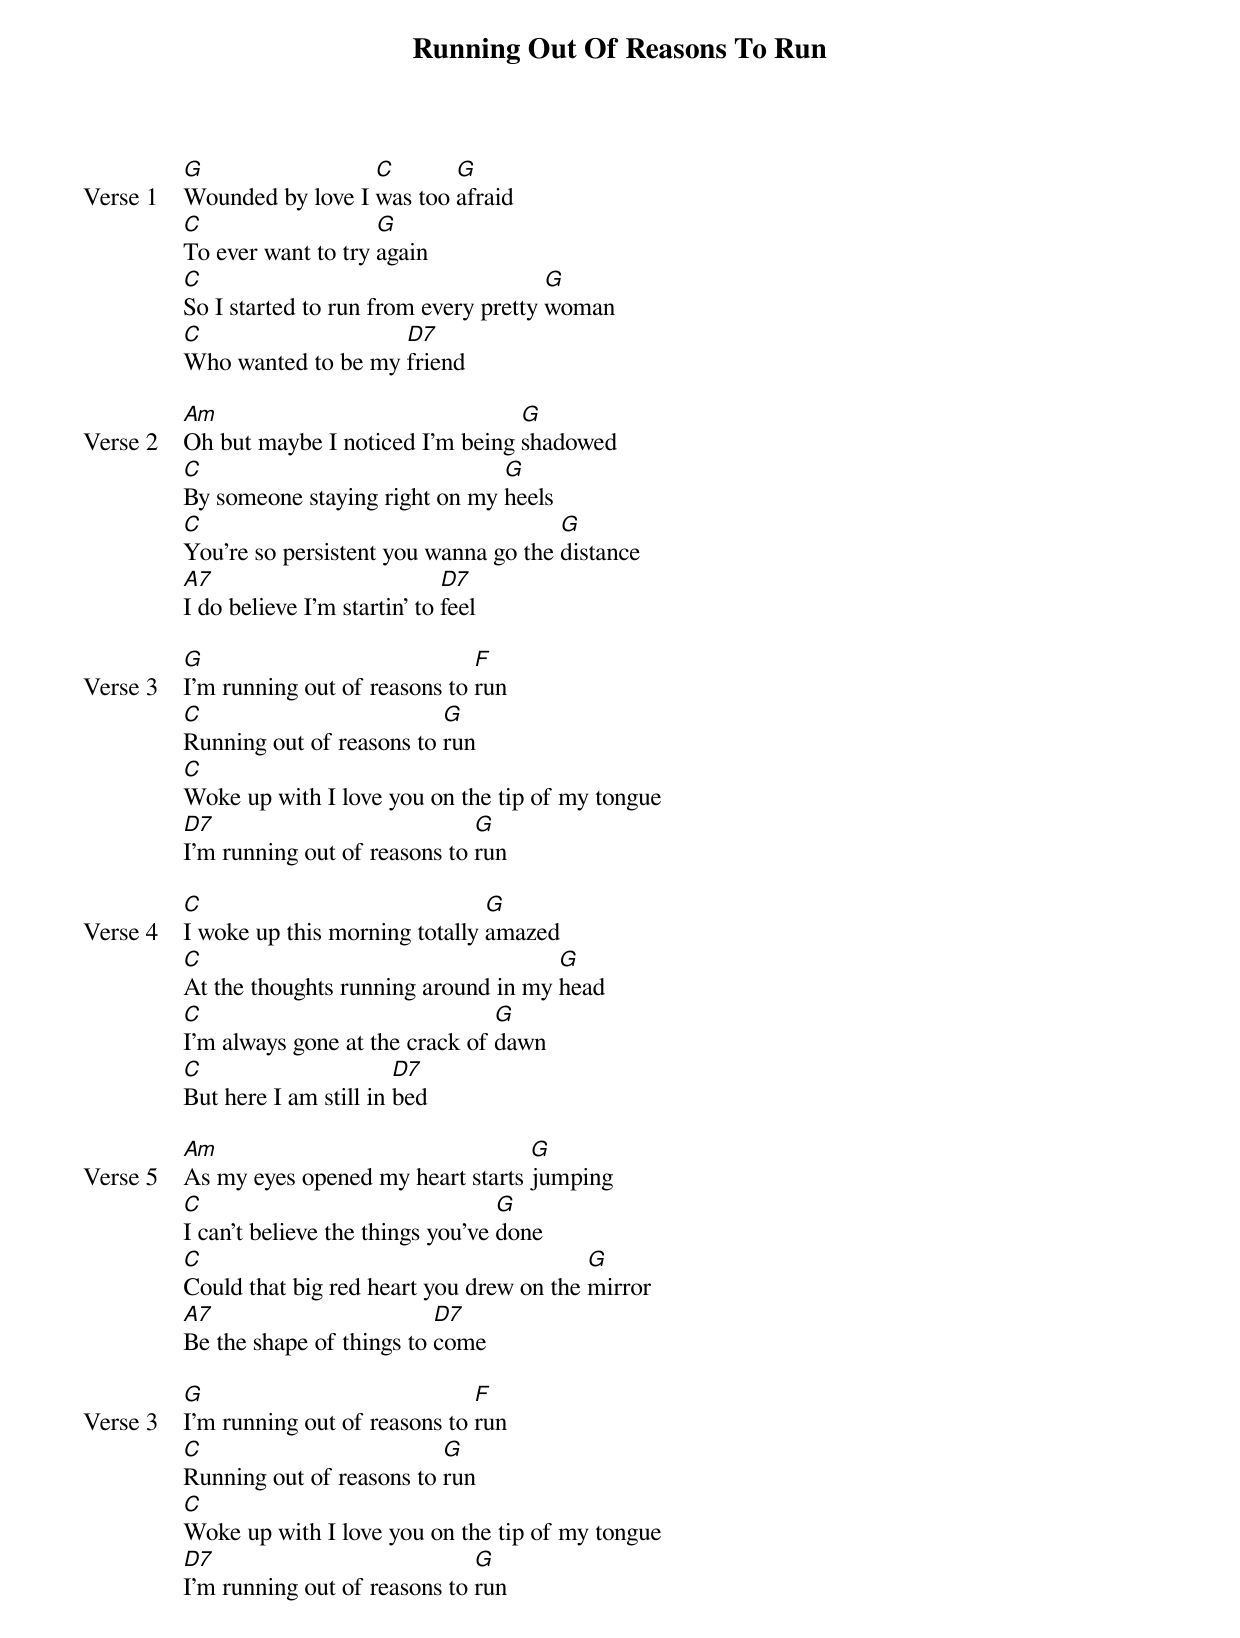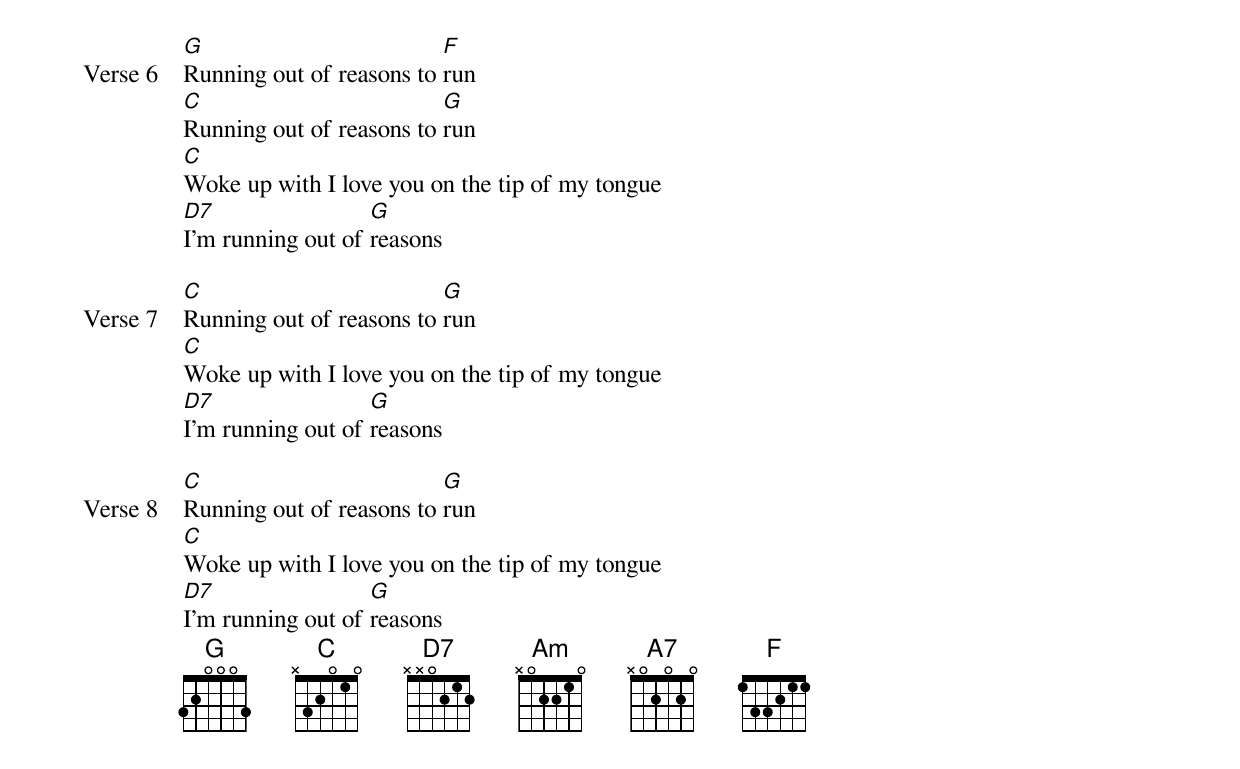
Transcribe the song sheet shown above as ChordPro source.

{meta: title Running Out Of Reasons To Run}
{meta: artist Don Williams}
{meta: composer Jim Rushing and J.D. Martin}

{start_of_verse: Verse 1}
[G]Wounded by love I [C]was too [G]afraid
[C]To ever want to try [G]again
[C]So I started to run from every pretty [G]woman
[C]Who wanted to be my [D7]friend
{end_of_verse}

{start_of_verse: Verse 2}
[Am]Oh but maybe I noticed I’m being [G]shadowed
[C]By someone staying right on my [G]heels
[C]You’re so persistent you wanna go the [G]distance
[A7]I do believe I’m startin’ to [D7]feel
{end_of_verse}

{start_of_verse: Verse 3}
[G]I’m running out of reasons to [F]run
[C]Running out of reasons to [G]run
[C]Woke up with I love you on the tip of my tongue
[D7]I’m running out of reasons to [G]run
{end_of_verse}

{start_of_verse: Verse 4}
[C]I woke up this morning totally [G]amazed
[C]At the thoughts running around in my [G]head
[C]I’m always gone at the crack of [G]dawn
[C]But here I am still in [D7]bed
{end_of_verse}

{start_of_verse: Verse 5}
[Am]As my eyes opened my heart starts [G]jumping
[C]I can’t believe the things you’ve [G]done
[C]Could that big red heart you drew on the [G]mirror
[A7]Be the shape of things to [D7]come
{end_of_verse}

{start_of_verse: Verse 3}
[G]I’m running out of reasons to [F]run
[C]Running out of reasons to [G]run
[C]Woke up with I love you on the tip of my tongue
[D7]I’m running out of reasons to [G]run
{end_of_verse}

{start_of_verse: Verse 6}
[G]Running out of reasons to [F]run
[C]Running out of reasons to [G]run
[C]Woke up with I love you on the tip of my tongue
[D7]I’m running out of [G]reasons
{end_of_verse}

{start_of_verse: Verse 7}
[C]Running out of reasons to [G]run
[C]Woke up with I love you on the tip of my tongue
[D7]I’m running out of [G]reasons
{end_of_verse}

{start_of_verse: Verse 8}
[C]Running out of reasons to [G]run
[C]Woke up with I love you on the tip of my tongue
[D7]I’m running out of [G]reasons
{end_of_verse}
